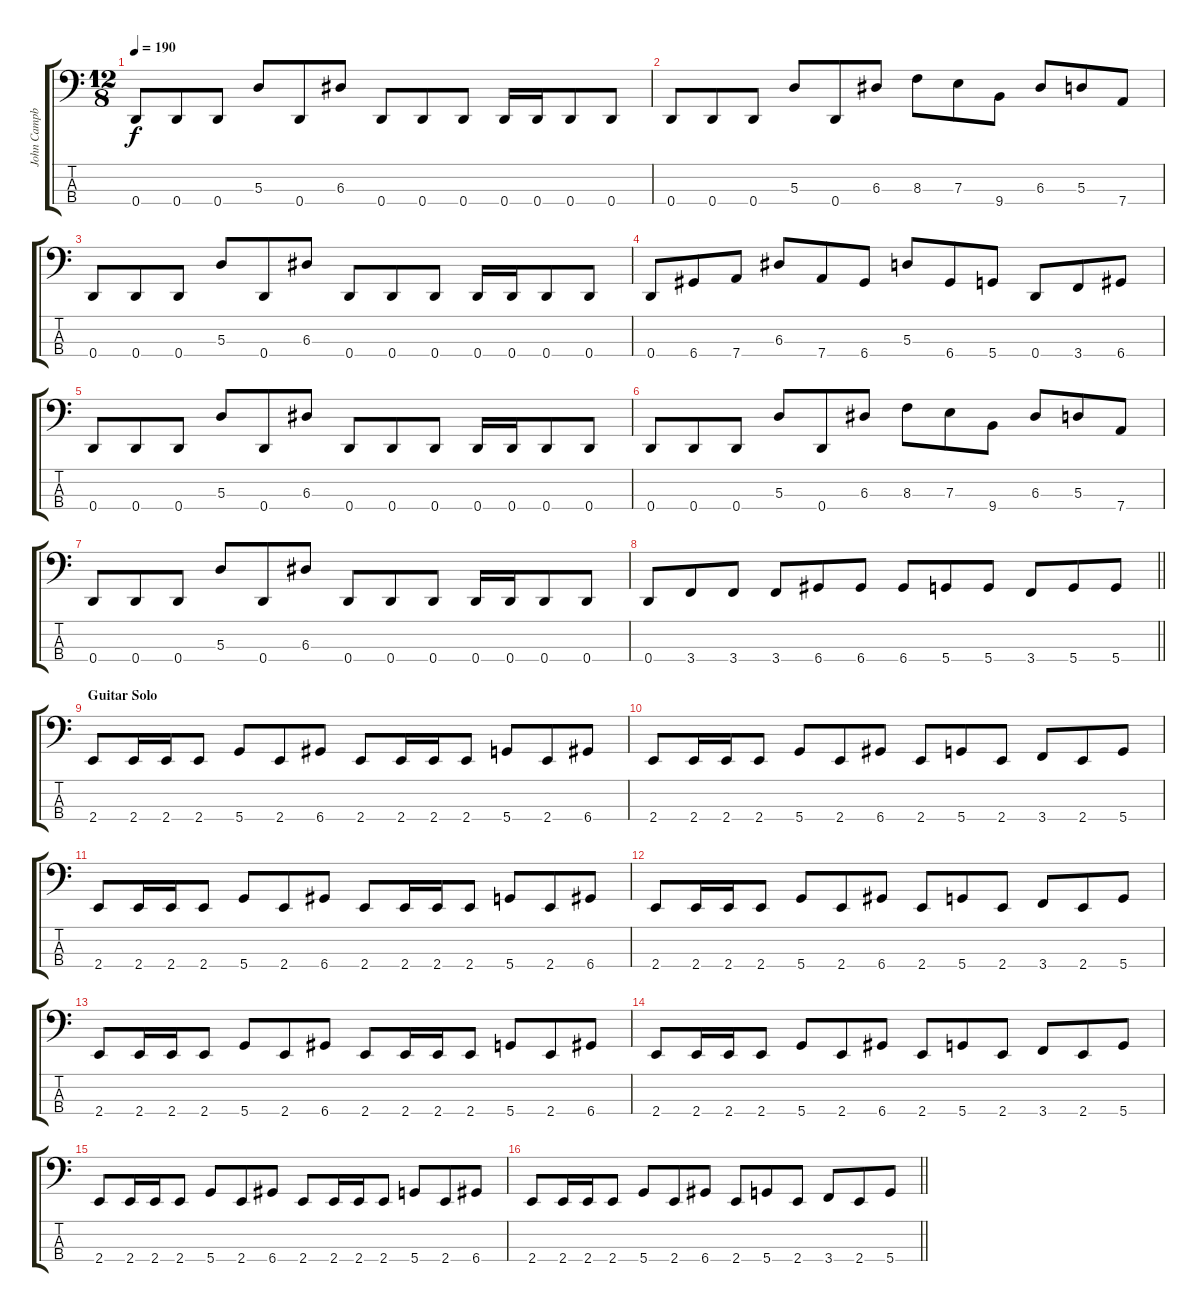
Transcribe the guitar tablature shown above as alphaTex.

\track ("John Campbell" "John Campb") {instrument electricbasspick}
\staff {score tabs}
\tuning (G2 D2 A1 D1) {hide}
\ts (12 8)
\tempo 190
\clef f4
\ks c
0.4.8{dy f} 0.4.8 0.4.8 5.3.8 0.4.8 6.3.8 0.4.8 0.4.8 0.4.8 0.4.16 0.4.16 0.4.8 0.4.8 |
0.4.8 0.4.8 0.4.8 5.3.8 0.4.8 6.3.8 8.3.8 7.3.8 9.4.8 6.3.8 5.3.8 7.4.8 |
0.4.8 0.4.8 0.4.8 5.3.8 0.4.8 6.3.8 0.4.8 0.4.8 0.4.8 0.4.16 0.4.16 0.4.8 0.4.8 |
0.4.8 6.4.8 7.4.8 6.3.8 7.4.8 6.4.8 5.3.8 6.4.8 5.4.8 0.4.8 3.4.8 6.4.8 |
0.4.8 0.4.8 0.4.8 5.3.8 0.4.8 6.3.8 0.4.8 0.4.8 0.4.8 0.4.16 0.4.16 0.4.8 0.4.8 |
0.4.8 0.4.8 0.4.8 5.3.8 0.4.8 6.3.8 8.3.8 7.3.8 9.4.8 6.3.8 5.3.8 7.4.8 |
0.4.8 0.4.8 0.4.8 5.3.8 0.4.8 6.3.8 0.4.8 0.4.8 0.4.8 0.4.16 0.4.16 0.4.8 0.4.8 |
\barLineRight lightlight
0.4.8 3.4.8 3.4.8 3.4.8 6.4.8 6.4.8 6.4.8 5.4.8 5.4.8 3.4.8 5.4.8 5.4.8 |
\section ("" "Guitar Solo")
2.4.8 2.4.16 2.4.16 2.4.8 5.4.8 2.4.8 6.4.8 2.4.8 2.4.16 2.4.16 2.4.8 5.4.8 2.4.8 6.4.8 |
2.4.8 2.4.16 2.4.16 2.4.8 5.4.8 2.4.8 6.4.8 2.4.8 5.4.8 2.4.8 3.4.8 2.4.8 5.4.8 |
2.4.8 2.4.16 2.4.16 2.4.8 5.4.8 2.4.8 6.4.8 2.4.8 2.4.16 2.4.16 2.4.8 5.4.8 2.4.8 6.4.8 |
2.4.8 2.4.16 2.4.16 2.4.8 5.4.8 2.4.8 6.4.8 2.4.8 5.4.8 2.4.8 3.4.8 2.4.8 5.4.8 |
2.4.8 2.4.16 2.4.16 2.4.8 5.4.8 2.4.8 6.4.8 2.4.8 2.4.16 2.4.16 2.4.8 5.4.8 2.4.8 6.4.8 |
2.4.8 2.4.16 2.4.16 2.4.8 5.4.8 2.4.8 6.4.8 2.4.8 5.4.8 2.4.8 3.4.8 2.4.8 5.4.8 |
2.4.8 2.4.16 2.4.16 2.4.8 5.4.8 2.4.8 6.4.8 2.4.8 2.4.16 2.4.16 2.4.8 5.4.8 2.4.8 6.4.8 |
\barLineRight lightlight
2.4.8 2.4.16 2.4.16 2.4.8 5.4.8 2.4.8 6.4.8 2.4.8 5.4.8 2.4.8 3.4.8 2.4.8 5.4.8
